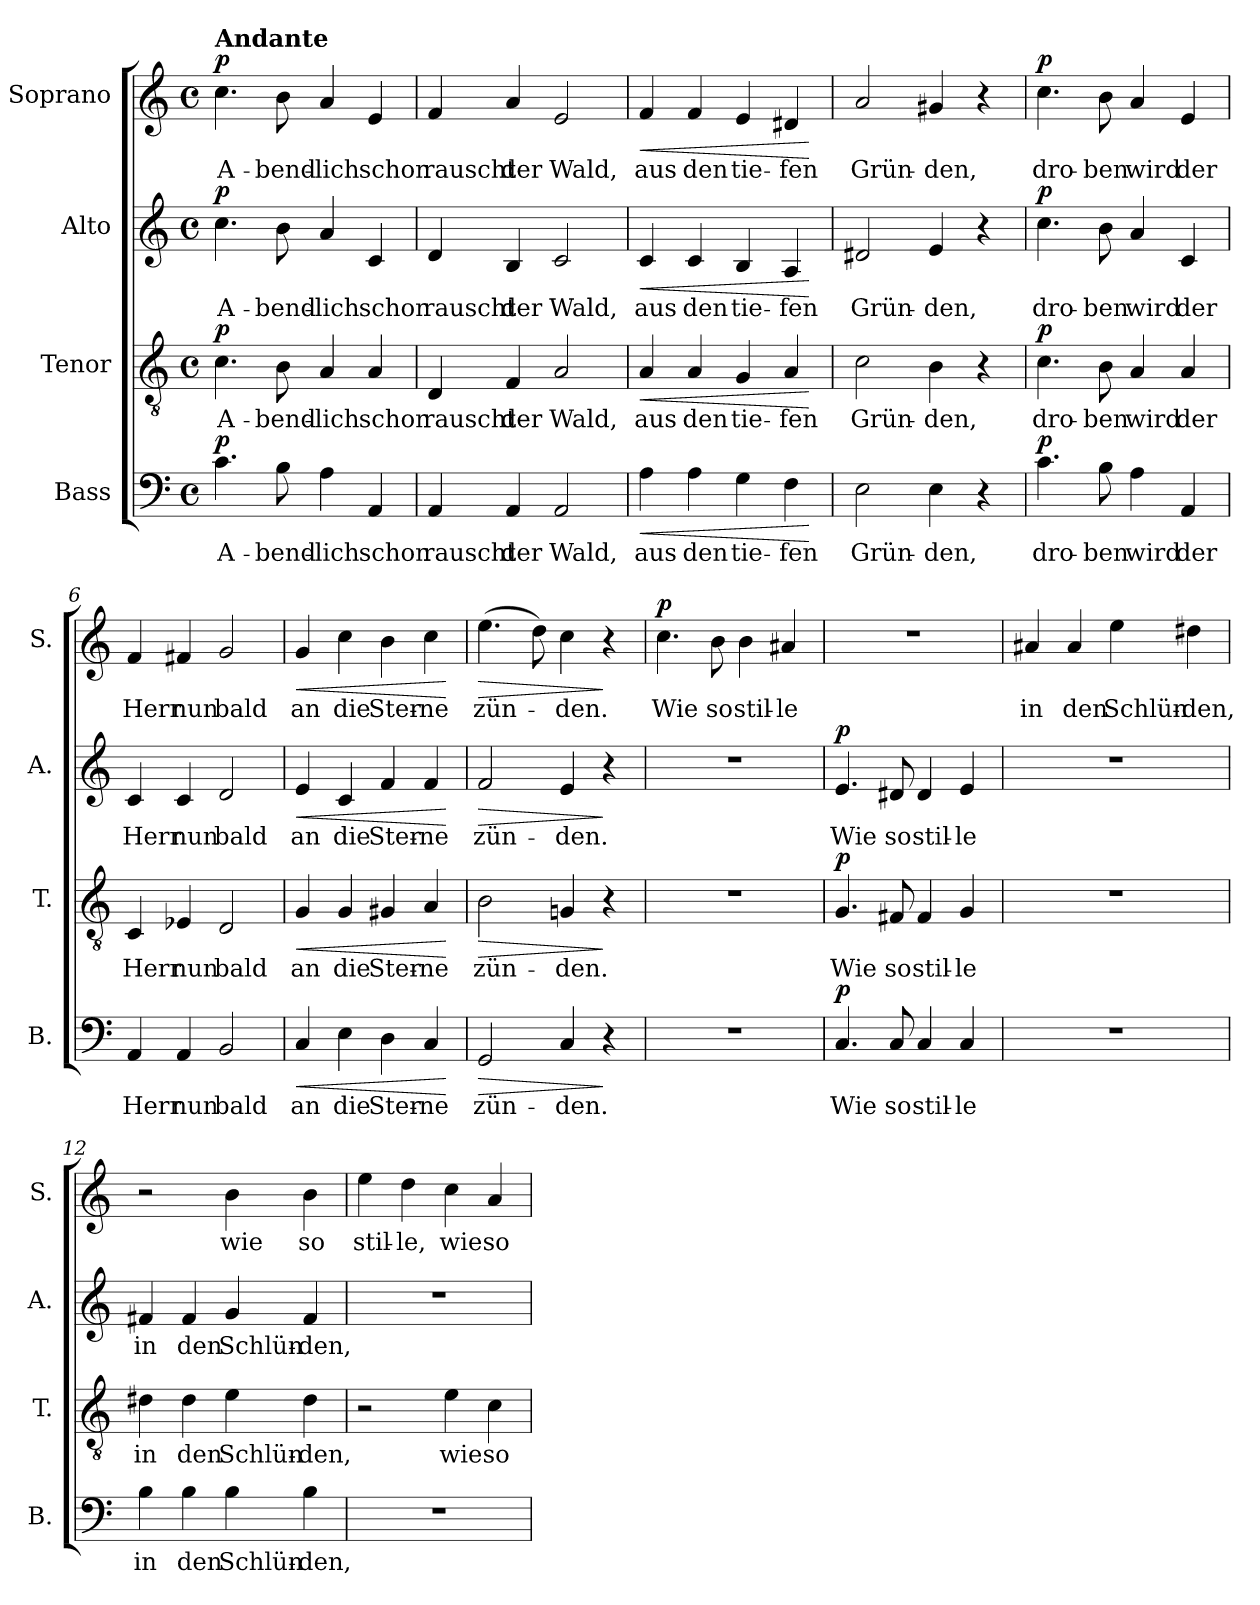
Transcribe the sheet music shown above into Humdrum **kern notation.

**kern	**text	**dynam	**kern	**text	**dynam	**kern	**text	**dynam	**kern	**text	**dynam
*part4	*part4	*part4	*part3	*part3	*part3	*part2	*part2	*part2	*part1	*part1	*part1
*staff4	*staff4	*staff4	*staff3	*staff3	*staff3	*staff2	*staff2	*staff2	*staff1	*staff1	*staff1
*I"Bass	*	*	*I"Tenor	*	*	*I"Alto	*	*	*I"Soprano	*	*
*I'B.	*	*	*I'T.	*	*	*I'A.	*	*	*I'S.	*	*
*clefF4	*	*	*clefGv2	*	*	*clefG2	*	*	*clefG2	*	*
*k[]	*	*	*k[]	*	*	*k[]	*	*	*k[]	*	*
*M4/4	*	*	*M4/4	*	*	*M4/4	*	*	*M4/4	*	*
*met(c)	*	*	*met(c)	*	*	*met(c)	*	*	*met(c)	*	*
=1	=1	=1	=1	=1	=1	=1	=1	=1	=1	=1	=1
!	!	!	!	!	!	!	!	!	!LO:TX:a:B:t=Andante	!	!
!	!	!LO:DY:a	!	!	!LO:DY:a	!	!	!LO:DY:a	!	!	!LO:DY:a
4.c\	A-	p	4.c\	A-	p	4.cc\	A-	p	4.cc\	A-	p
8B\	-bend-	.	8B\	-bend-	.	8b\	-bend-	.	8b\	-bend-	.
4A\	-lich	.	4A/	-lich	.	4a/	-lich	.	4a/	-lich	.
4AA/	schon	.	4A/	schon	.	4c/	schon	.	4e/	schon	.
=2	=2	=2	=2	=2	=2	=2	=2	=2	=2	=2	=2
4AA/	rauscht	.	4D/	rauscht	.	4d/	rauscht	.	4f/	rauscht	.
4AA/	der	.	4F/	der	.	4B/	der	.	4a/	der	.
2AA/	Wald,	.	2A/	Wald,	.	2c/	Wald,	.	2e/	Wald,	.
=3	=3	=3	=3	=3	=3	=3	=3	=3	=3	=3	=3
!	!	!LO:HP:b	!	!	!LO:HP:b	!	!	!LO:HP:b	!	!	!LO:HP:b
4A\	aus	<	4A/	aus	<	4c/	aus	<	4f/	aus	<
4A\	den	.	4A/	den	.	4c/	den	.	4f/	den	.
4G\	tie-	.	4G/	tie-	.	4B/	tie-	.	4e/	tie-	.
4F\	-fen	.	4A/	-fen	.	4A/	-fen	.	4d#X/	-fen	.
.	.	[	.	.	[	.	.	[	.	.	[
=4	=4	=4	=4	=4	=4	=4	=4	=4	=4	=4	=4
2E\	Grün-	.	2c\	Grün-	.	2d#X/	Grün-	.	2a/	Grün-	.
4E\	-den,	.	4B\	-den,	.	4e/	-den,	.	4g#X/	-den,	.
4r	.	.	4r	.	.	4r	.	.	4r	.	.
!!LO:LB:g=z
=5	=5	=5	=5	=5	=5	=5	=5	=5	=5	=5	=5
!	!	!LO:DY:a	!	!	!LO:DY:a	!	!	!LO:DY:a	!	!	!LO:DY:a
4.c\	dro-	p	4.c\	dro-	p	4.cc\	dro-	p	4.cc\	dro-	p
8B\	-ben	.	8B\	-ben	.	8b\	-ben	.	8b\	-ben	.
4A\	wird	.	4A/	wird	.	4a/	wird	.	4a/	wird	.
4AA/	der	.	4A/	der	.	4c/	der	.	4e/	der	.
=6	=6	=6	=6	=6	=6	=6	=6	=6	=6	=6	=6
4AA/	Herr	.	4C/	Herr	.	4c/	Herr	.	4f/	Herr	.
4AA/	nun	.	4E-X/	nun	.	4c/	nun	.	4f#X/	nun	.
2BB/	bald	.	2D/	bald	.	2d/	bald	.	2g/	bald	.
=7	=7	=7	=7	=7	=7	=7	=7	=7	=7	=7	=7
!	!	!LO:HP:b	!	!	!LO:HP:b	!	!	!LO:HP:b	!	!	!LO:HP:b
4C/	an	<	4G/	an	<	4e/	an	<	4g/	an	<
4E\	die	.	4G/	die	.	4c/	die	.	4cc\	die	.
4D\	Ster-	.	4G#X/	Ster-	.	4f/	Ster-	.	4b\	Ster-	.
4C/	-ne	.	4A/	-ne	.	4f/	-ne	.	4cc\	-ne	.
.	.	[	.	.	[	.	.	[	.	.	[
=8	=8	=8	=8	=8	=8	=8	=8	=8	=8	=8	=8
!	!	!LO:HP:b	!	!	!LO:HP:b	!	!	!LO:HP:b	!	!	!LO:HP:b
2GG/	zün-	>	2B\	zün-	>	2f/	zün-	>	(>4.ee\	zün-	>
.	.	.	.	.	.	.	.	.	8dd\)	.	.
4C/	-den.	.	4Gn/	-den.	.	4e/	-den.	.	4cc\	-den.	.
4r	.	]	4r	.	]	4r	.	]	4r	.	]
!!LO:PB:g=z
=9	=9	=9	=9	=9	=9	=9	=9	=9	=9	=9	=9
!	!	!	!	!	!	!	!	!	!	!	!LO:DY:a
1r	.	.	1r	.	.	1r	.	.	4.cc\	Wie	p
.	.	.	.	.	.	.	.	.	8b\	so	.
.	.	.	.	.	.	.	.	.	4b\	stil-	.
.	.	.	.	.	.	.	.	.	4a#X/	-le	.
=10	=10	=10	=10	=10	=10	=10	=10	=10	=10	=10	=10
!	!	!LO:DY:a	!	!	!LO:DY:a	!	!	!LO:DY:a	!	!	!
4.C/	Wie	p	4.G/	Wie	p	4.e/	Wie	p	1r	.	.
8C/	so	.	8F#X/	so	.	8d#X/	so	.	.	.	.
4C/	stil-	.	4F#/	stil-	.	4d#/	stil-	.	.	.	.
4C/	-le	.	4G/	-le	.	4e/	-le	.	.	.	.
=11	=11	=11	=11	=11	=11	=11	=11	=11	=11	=11	=11
1r	.	.	1r	.	.	1r	.	.	4a#X/	in	.
.	.	.	.	.	.	.	.	.	4a#/	den	.
.	.	.	.	.	.	.	.	.	4ee\	Schlün-	.
.	.	.	.	.	.	.	.	.	4dd#X\	-den,	.
=12	=12	=12	=12	=12	=12	=12	=12	=12	=12	=12	=12
4B\	in	.	4d#X\	in	.	4f#X/	in	.	2r	.	.
4B\	den	.	4d#\	den	.	4f#/	den	.	.	.	.
4B\	Schlün-	.	4e\	Schlün-	.	4g/	Schlün-	.	4b\	wie	.
4B\	-den,	.	4d#\	-den,	.	4f#/	-den,	.	4b\	so	.
!!LO:LB:g=z
=13	=13	=13	=13	=13	=13	=13	=13	=13	=13	=13	=13
1r	.	.	2r	.	.	1r	.	.	4ee\	stil-	.
.	.	.	.	.	.	.	.	.	4dd\	-le,	.
.	.	.	4e\	wie	.	.	.	.	4cc\	wie	.
.	.	.	4c\	so	.	.	.	.	4a/	so	.
=	=	=	=	=	=	=	=	=	=	=	=
*-	*-	*-	*-	*-	*-	*-	*-	*-	*-	*-	*-
